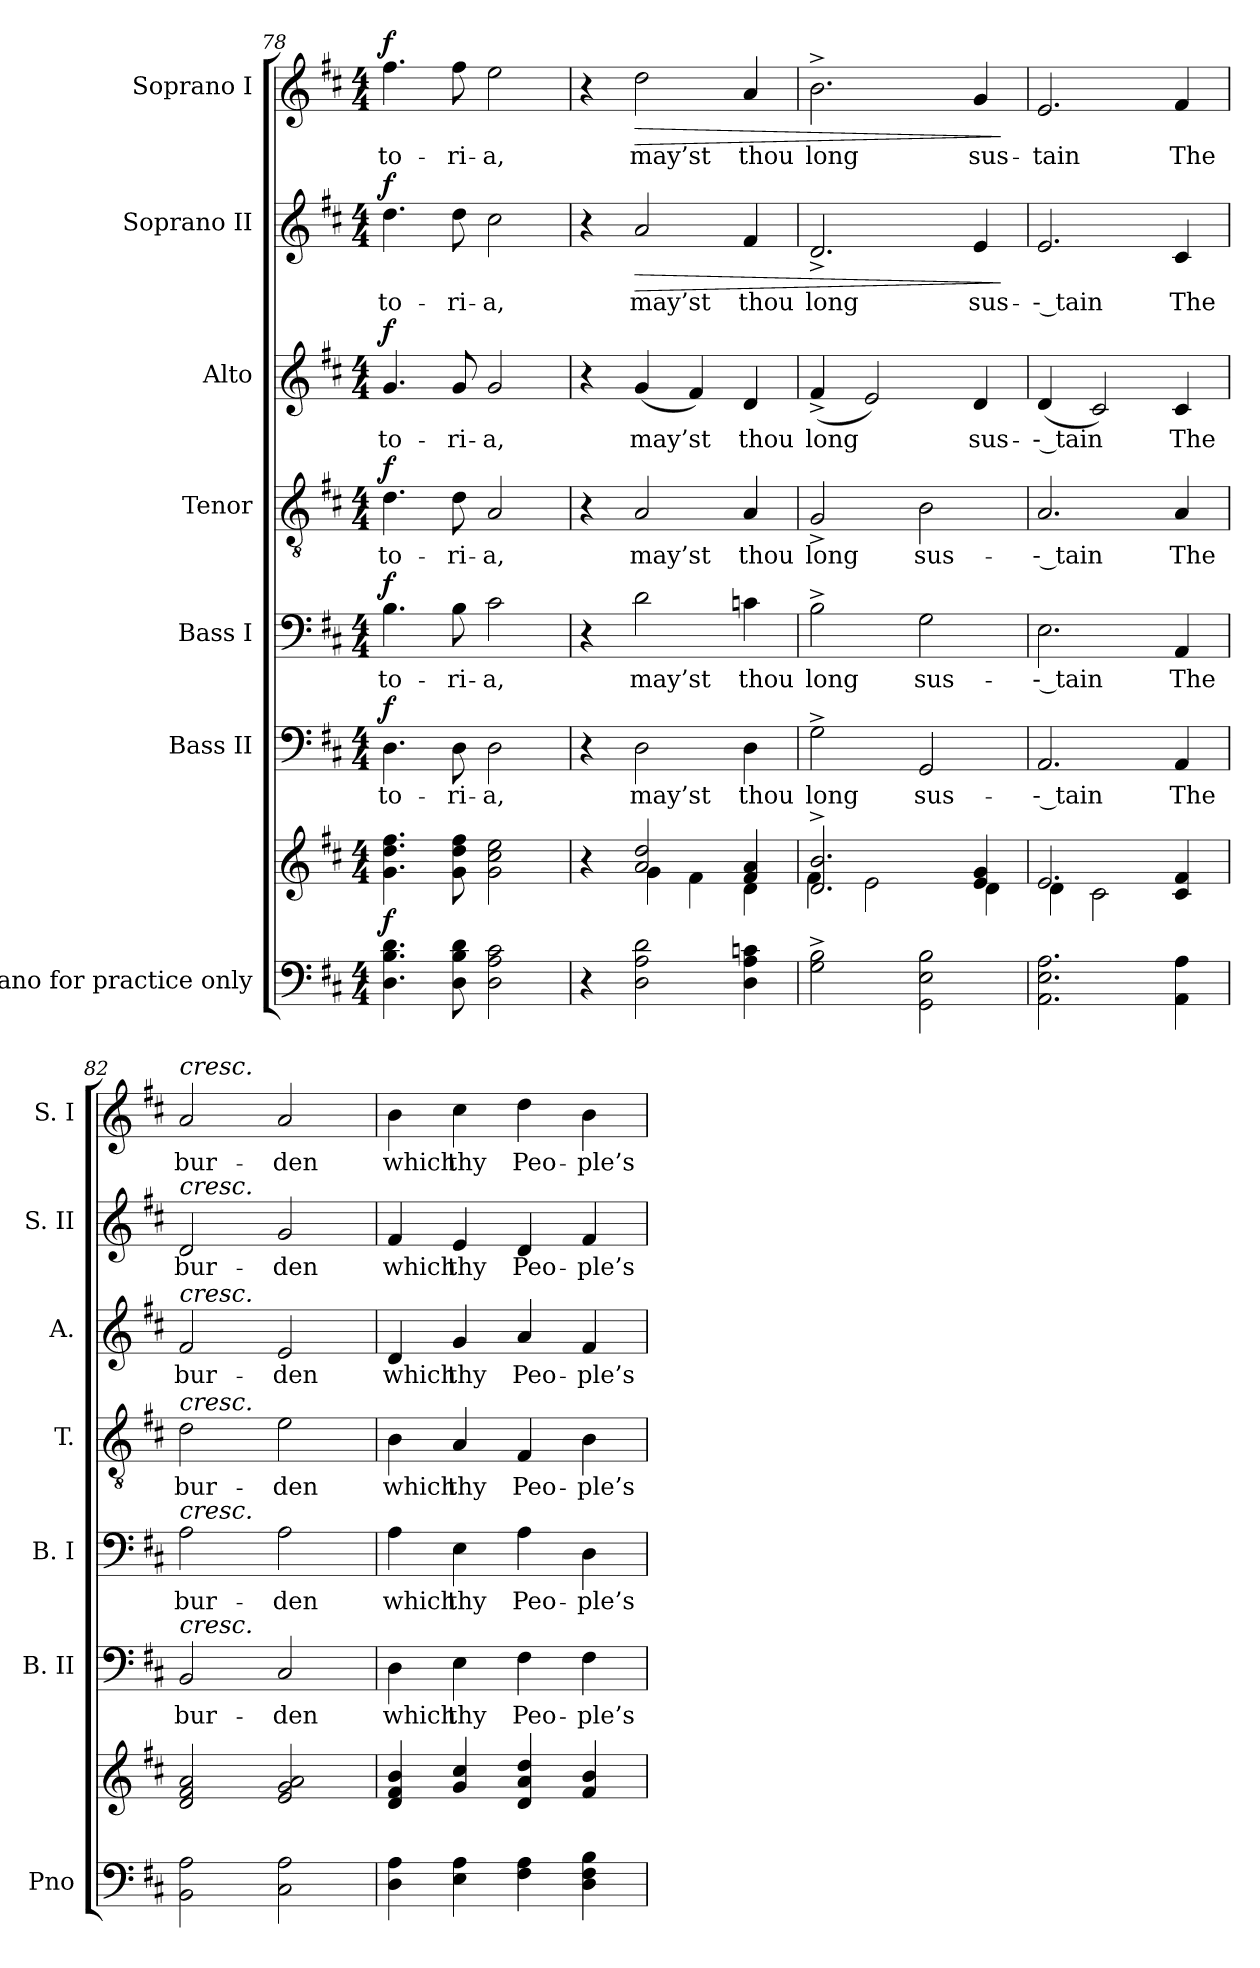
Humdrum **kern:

**kern	**kern	**dynam	**kern	**text	**dynam	**kern	**text	**dynam	**kern	**text	**dynam	**kern	**text	**dynam	**kern	**text	**dynam	**kern	**text	**dynam
*part7	*part7	*part7	*part6	*part6	*part6	*part5	*part5	*part5	*part4	*part4	*part4	*part3	*part3	*part3	*part2	*part2	*part2	*part1	*part1	*part1
*staff8	*staff7	*staff7/8	*staff6	*staff6	*staff6	*staff5	*staff5	*staff5	*staff4	*staff4	*staff4	*staff3	*staff3	*staff3	*staff2	*staff2	*staff2	*staff1	*staff1	*staff1
*I"Piano for practice only	*	*	*I"Bass II	*	*	*I"Bass I	*	*	*I"Tenor	*	*	*I"Alto	*	*	*I"Soprano II	*	*	*I"Soprano I	*	*
*I'Pno	*	*	*I'B. II	*	*	*I'B. I	*	*	*I'T.	*	*	*I'A.	*	*	*I'S. II	*	*	*I'S. I	*	*
*clefF4	*clefG2	*	*clefF4	*	*	*clefF4	*	*	*clefGv2	*	*	*clefG2	*	*	*clefG2	*	*	*clefG2	*	*
*k[f#c#]	*k[f#c#]	*	*k[f#c#]	*	*	*k[f#c#]	*	*	*k[f#c#]	*	*	*k[f#c#]	*	*	*k[f#c#]	*	*	*k[f#c#]	*	*
*M4/4	*M4/4	*	*M4/4	*	*	*M4/4	*	*	*M4/4	*	*	*M4/4	*	*	*M4/4	*	*	*M4/4	*	*
=78	=78	=78	=78	=78	=78	=78	=78	=78	=78	=78	=78	=78	=78	=78	=78	=78	=78	=78	=78	=78
!	!	!LO:DY:b	!	!LO:LY:b	!LO:DY:a	!	!LO:LY:b	!LO:DY:a	!	!LO:LY:b	!LO:DY:a	!	!LO:LY:b	!LO:DY:a	!	!LO:LY:b	!LO:DY:a	!	!LO:LY:b	!LO:DY:a
4.D\ 4.B\ 4.d\	4.g\ 4.dd\ 4.ff#\	f	4.D\	-to-	f	4.B\	-to-	f	4.d\	-to-	f	4.g/	-to-	f	4.dd\	-to-	f	4.ff#\	-to-	f
!	!	!	!	!LO:LY:b	!	!	!LO:LY:b	!	!	!LO:LY:b	!	!	!LO:LY:b	!	!	!LO:LY:b	!	!	!LO:LY:b	!
8D\ 8B\ 8d\	8g\ 8dd\ 8ff#\	.	8D\	-ri-	.	8B\	-ri-	.	8d\	-ri-	.	8g/	-ri-	.	8dd\	-ri-	.	8ff#\	-ri-	.
!	!	!	!	!LO:LY:b	!	!	!LO:LY:b	!	!	!LO:LY:b	!	!	!LO:LY:b	!	!	!LO:LY:b	!	!	!LO:LY:b	!
2D\ 2A\ 2c#\	2g\ 2cc#\ 2ee\	.	2D\	-a,	.	2c#\	-a,	.	2A/	-a,	.	2g/	-a,	.	2cc#\	-a,	.	2ee\	-a,	.
=79	=79	=79	=79	=79	=79	=79	=79	=79	=79	=79	=79	=79	=79	=79	=79	=79	=79	=79	=79	=79
*	*^	*	*	*	*	*	*	*	*	*	*	*	*	*	*	*	*	*	*	*
4r	4r	4ryy	.	4r	.	.	4r	.	.	4r	.	.	4r	.	.	4r	.	.	4r	.	.
!	!	!	!	!	!LO:LY:b	!	!	!LO:LY:b	!	!	!LO:LY:b	!	!	!LO:LY:b	!	!	!LO:LY:b	!LO:HP:b	!	!LO:LY:b	!LO:HP:b
2D\ 2A\ 2d\	2a/ 2dd/	4g\	.	2D\	may’st	.	2d\	may’st	.	2A/	may’st	.	(<4g/	may’st	.	2a/	may’st	>	2dd\	may’st	>
.	.	4f#\	.	.	.	.	.	.	.	.	.	.	4f#/)	.	.	.	.	.	.	.	.
!	!	!	!	!	!LO:LY:b	!	!	!LO:LY:b	!	!	!LO:LY:b	!	!	!LO:LY:b	!	!	!LO:LY:b	!	!	!LO:LY:b	!
4D\ 4A\ 4cn\	4f#/ 4a/	4d\	.	4D\	thou	.	4cn\	thou	.	4A/	thou	.	4d/	thou	.	4f#/	thou	.	4a/	thou	.
=80	=80	=80	=80	=80	=80	=80	=80	=80	=80	=80	=80	=80	=80	=80	=80	=80	=80	=80	=80	=80	=80
!	!	!	!	!	!LO:LY:b	!	!	!LO:LY:b	!	!	!LO:LY:b	!	!	!LO:LY:b	!	!	!LO:LY:b	!	!	!LO:LY:b	!
2G\^ 2B\^	2.d/^ 2.b/^	4f#\	.	2G^\	long	.	2B^\	long	.	2G^/	long	.	(<4f#^/	long	.	2.d^/	long	.	2.b^\	long	.
.	.	2e\	.	.	.	.	.	.	.	.	.	.	2e/)	.	.	.	.	.	.	.	.
!	!	!	!	!	!LO:LY:b	!	!	!LO:LY:b	!	!	!LO:LY:b	!	!	!	!	!	!	!	!	!	!
2GG\ 2E\ 2B\	.	.	.	2GG/	sus-	.	2G\	sus-	.	2B\	sus-	.	.	.	.	.	.	.	.	.	.
!	!	!	!	!	!	!	!	!	!	!	!	!	!	!LO:LY:b	!	!	!LO:LY:b	!	!	!LO:LY:b	!
.	4e/ 4g/	4d\	.	.	.	.	.	.	.	.	.	.	4d/	sus-	.	4e/	sus-	.	4g/	sus-	.
*	*v	*v	*	*	*	*	*	*	*	*	*	*	*	*	*	*	*	*	*	*	*
.	.	.	.	.	.	.	.	.	.	.	.	.	.	.	.	.	]	.	.	]
!!LO:PB:g=z
=81	=81	=81	=81	=81	=81	=81	=81	=81	=81	=81	=81	=81	=81	=81	=81	=81	=81	=81	=81	=81
*	*^	*	*	*	*	*	*	*	*	*	*	*	*	*	*	*	*	*	*	*
!	!	!	!	!	!LO:LY:b	!	!	!LO:LY:b	!	!	!LO:LY:b	!	!	!LO:LY:b	!	!	!LO:LY:b	!	!	!LO:LY:b	!
2.AA\ 2.E\ 2.A\	2.e/	4d\	.	2.AA/	-- tain	.	2.E\	-- tain	.	2.A/	-- tain	.	(<4d/	-- tain	.	2.e/	-- tain	.	2.e/	- tain	.
.	.	2c#\	.	.	.	.	.	.	.	.	.	.	2c#/)	.	.	.	.	.	.	.	.
!	!	!	!	!	!LO:LY:b	!	!	!LO:LY:b	!	!	!LO:LY:b	!	!	!LO:LY:b	!	!	!LO:LY:b	!	!	!LO:LY:b	!
4AA\ 4A\	4c#/ 4f#/	4rFyy	.	4AA/	The	.	4AA/	The	.	4A/	The	.	4c#/	The	.	4c#/	The	.	4f#/	The	.
=82	=82	=82	=82	=82	=82	=82	=82	=82	=82	=82	=82	=82	=82	=82	=82	=82	=82	=82	=82	=82	=82
!	!	!	!	!	!	!	!	!	!	!	!	!	!	!	!	!	!	!	!LO:TX:a:i:t=cresc.	!	!
!	!	!	!	!	!	!	!	!	!	!	!	!	!	!	!	!LO:TX:a:i:t=cresc.	!	!	!	!	!
!	!	!	!	!	!	!	!	!	!	!	!	!	!LO:TX:a:i:t=cresc.	!	!	!	!	!	!	!	!
!	!	!	!	!	!	!	!	!	!	!LO:TX:a:i:t=cresc.	!	!	!	!	!	!	!	!	!	!	!
!	!	!	!	!	!	!	!LO:TX:a:i:t=cresc.	!	!	!	!	!	!	!	!	!	!	!	!	!	!
!	!	!	!	!LO:TX:a:i:t=cresc.	!	!	!	!	!	!	!	!	!	!	!	!	!	!	!	!	!
!	!LO:TX:b:i:t=cresc.	!	!	!	!	!	!	!	!	!	!	!	!	!	!	!	!	!	!	!	!
!	!	!	!	!	!LO:LY:b	!	!	!LO:LY:b	!	!	!LO:LY:b	!	!	!LO:LY:b	!	!	!LO:LY:b	!	!	!LO:LY:b	!
*	*v	*v	*	*	*	*	*	*	*	*	*	*	*	*	*	*	*	*	*	*	*
2BB\ 2A\	2d/ 2f#/ 2a/	.	2BB/	bur-	.	2A\	bur-	.	2d\	bur-	.	2f#/	bur-	.	2d/	bur-	.	2a/	bur-	.
!	!	!	!	!LO:LY:b	!	!	!LO:LY:b	!	!	!LO:LY:b	!	!	!LO:LY:b	!	!	!LO:LY:b	!	!	!LO:LY:b	!
2C#\ 2A\	2e/ 2g/ 2a/	.	2C#/	-den	.	2A\	-den	.	2e\	-den	.	2e/	-den	.	2g/	-den	.	2a/	-den	.
=83	=83	=83	=83	=83	=83	=83	=83	=83	=83	=83	=83	=83	=83	=83	=83	=83	=83	=83	=83	=83
!	!	!	!	!LO:LY:b	!	!	!LO:LY:b	!	!	!LO:LY:b	!	!	!LO:LY:b	!	!	!LO:LY:b	!	!	!LO:LY:b	!
4D\ 4A\	4d/ 4f#/ 4b/	.	4D\	which	.	4A\	which	.	4B\	which	.	4d/	which	.	4f#/	which	.	4b\	which	.
!	!	!	!	!LO:LY:b	!	!	!LO:LY:b	!	!	!LO:LY:b	!	!	!LO:LY:b	!	!	!LO:LY:b	!	!	!LO:LY:b	!
4E\ 4A\	4g/ 4cc#/	.	4E\	thy	.	4E\	thy	.	4A/	thy	.	4g/	thy	.	4e/	thy	.	4cc#\	thy	.
!	!	!	!	!LO:LY:b	!	!	!LO:LY:b	!	!	!LO:LY:b	!	!	!LO:LY:b	!	!	!LO:LY:b	!	!	!LO:LY:b	!
4F#\ 4A\	4d/ 4a/ 4dd/	.	4F#\	Peo-	.	4A\	Peo-	.	4F#/	Peo-	.	4a/	Peo-	.	4d/	Peo-	.	4dd\	Peo-	.
!	!	!	!	!LO:LY:b	!	!	!LO:LY:b	!	!	!LO:LY:b	!	!	!LO:LY:b	!	!	!LO:LY:b	!	!	!LO:LY:b	!
4D\ 4F#\ 4B\	4f#/ 4b/	.	4F#\	-ple’s	.	4D\	-ple’s	.	4B\	-ple’s	.	4f#/	-ple’s	.	4f#/	-ple’s	.	4b\	-ple’s	.
=	=	=	=	=	=	=	=	=	=	=	=	=	=	=	=	=	=	=	=	=
*-	*-	*-	*-	*-	*-	*-	*-	*-	*-	*-	*-	*-	*-	*-	*-	*-	*-	*-	*-	*-
